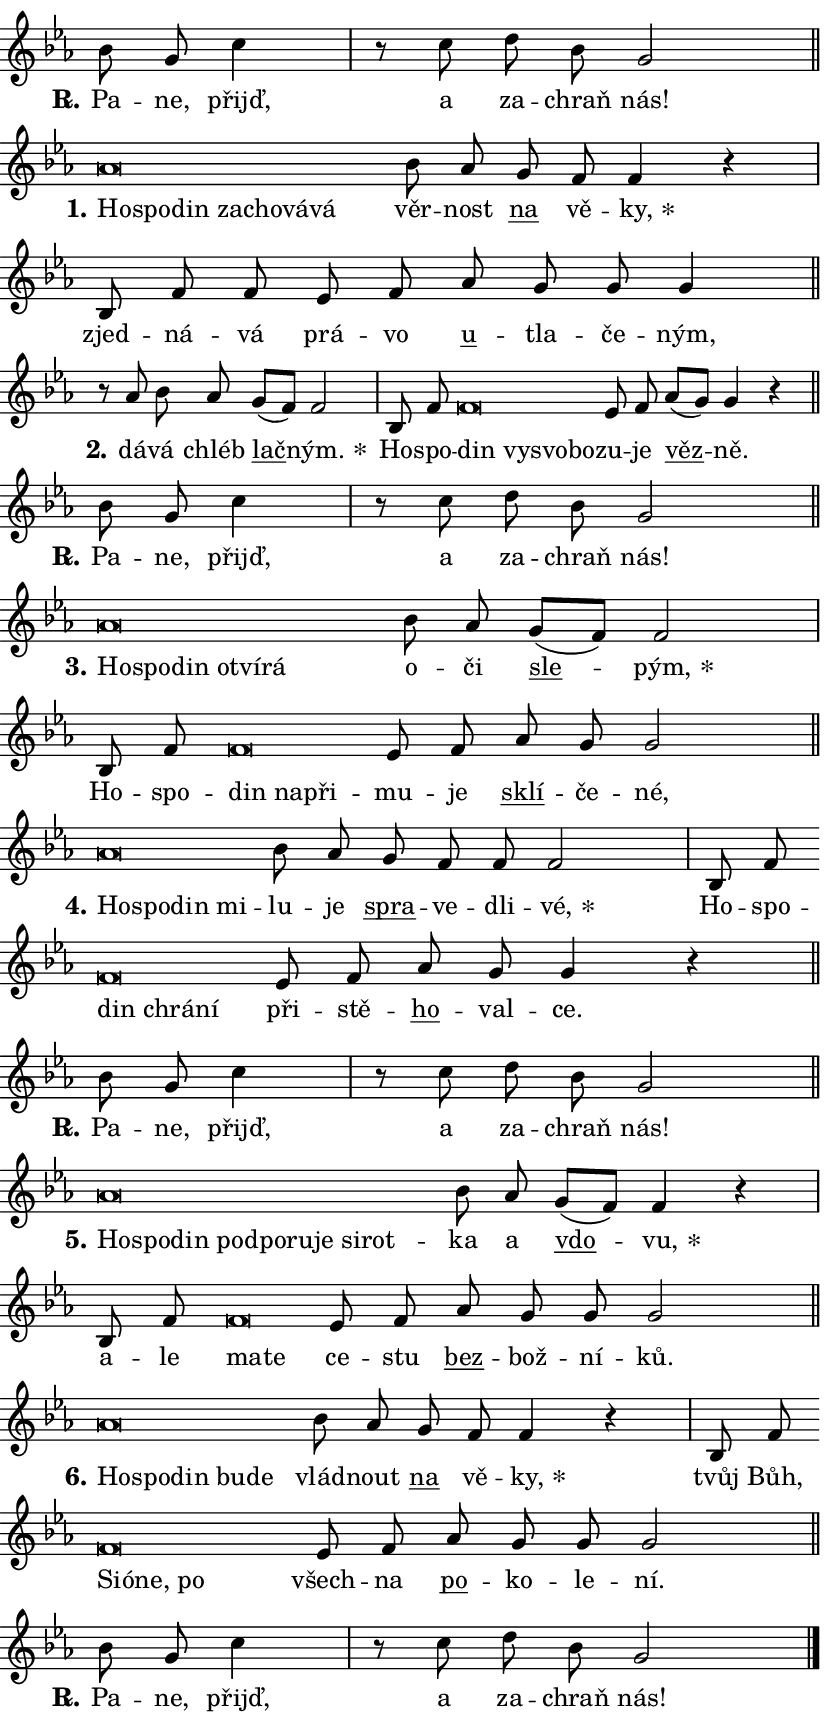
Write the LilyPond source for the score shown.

\version "2.24.0"
\header { tagline = "" }
\paper {
  indent = 0\cm
  top-margin = 0\cm
  right-margin = 0.13\cm % to fit lyric hyphens
  bottom-margin = 0\cm
  left-margin = 0\cm
  paper-width = 14\cm
  page-breaking = #ly:one-page-breaking
  system-system-spacing.basic-distance = #11
  score-system-spacing.basic-distance = #11
  ragged-last = ##f
}


%% Author: Thomas Morley
%% https://lists.gnu.org/archive/html/lilypond-user/2020-05/msg00002.html
#(define (line-position grob)
"Returns position of @var[grob} in current system:
   @code{'start}, if at first time-step
   @code{'end}, if at last time-step
   @code{'middle} otherwise
"
  (let* ((col (ly:item-get-column grob))
         (ln (ly:grob-object col 'left-neighbor))
         (rn (ly:grob-object col 'right-neighbor))
         (col-to-check-left (if (ly:grob? ln) ln col))
         (col-to-check-right (if (ly:grob? rn) rn col))
         (break-dir-left
           (and
             (ly:grob-property col-to-check-left 'non-musical #f)
             (ly:item-break-dir col-to-check-left)))
         (break-dir-right
           (and
             (ly:grob-property col-to-check-right 'non-musical #f)
             (ly:item-break-dir col-to-check-right))))
        (cond ((eqv? 1 break-dir-left) 'start)
              ((eqv? -1 break-dir-right) 'end)
              (else 'middle))))

#(define (tranparent-at-line-position vctor)
  (lambda (grob)
  "Relying on @code{line-position} select the relevant enry from @var{vctor}.
Used to determine transparency,"
    (case (line-position grob)
      ((end) (not (vector-ref vctor 0)))
      ((middle) (not (vector-ref vctor 1)))
      ((start) (not (vector-ref vctor 2))))))

noteHeadBreakVisibility =
#(define-music-function (break-visibility)(vector?)
"Makes @code{NoteHead}s transparent relying on @var{break-visibility}"
#{
  \override NoteHead.transparent =
    #(tranparent-at-line-position break-visibility)
#})

#(define delete-ledgers-for-transparent-note-heads
  (lambda (grob)
    "Reads whether a @code{NoteHead} is transparent.
If so this @code{NoteHead} is removed from @code{'note-heads} from
@var{grob}, which is supposed to be @code{LedgerLineSpanner}.
As a result ledgers are not printed for this @code{NoteHead}"
    (let* ((nhds-array (ly:grob-object grob 'note-heads))
           (nhds-list
             (if (ly:grob-array? nhds-array)
                 (ly:grob-array->list nhds-array)
                 '()))
           ;; Relies on the transparent-property being done before
           ;; Staff.LedgerLineSpanner.after-line-breaking is executed.
           ;; This is fragile ...
           (to-keep
             (remove
               (lambda (nhd)
                 (ly:grob-property nhd 'transparent #f))
               nhds-list)))
      ;; TODO find a better method to iterate over grob-arrays, similiar
      ;; to filter/remove etc for lists
      ;; For now rebuilt from scratch
      (set! (ly:grob-object grob 'note-heads)  '())
      (for-each
        (lambda (nhd)
          (ly:pointer-group-interface::add-grob grob 'note-heads nhd))
        to-keep))))

squashNotes = {
  \override NoteHead.X-extent = #'(-0.2 . 0.2)
  \override NoteHead.Y-extent = #'(-0.75 . 0)
  \override NoteHead.stencil =
    #(lambda (grob)
       (let ((pos (ly:grob-property grob 'staff-position)))
         (begin
           (if (< pos -7) (display "ERROR: Lower brevis then expected\n") (display ""))
           (if (<= pos -6) ly:text-interface::print ly:note-head::print))))
}
unSquashNotes = {
  \revert NoteHead.X-extent
  \revert NoteHead.Y-extent
  \revert NoteHead.stencil
}

hideNotes = \noteHeadBreakVisibility #begin-of-line-visible
unHideNotes = \noteHeadBreakVisibility #all-visible

% work-around for resetting accidentals
% https://lilypond.org/doc/v2.23/Documentation/notation/displaying-rhythms#unmetered-music
cadenzaMeasure = {
  \cadenzaOff
  \partial 1024 s1024
  \cadenzaOn
}

#(define-markup-command (accent layout props text) (markup?)
  "Underline accented syllable"
  (interpret-markup layout props
    #{\markup \override #'(offset . 4.3) \underline { #text }#}))

responsum = \markup \concat {
  "R" \hspace #-1.05 \path #0.1 #'((moveto 0 0.07) (lineto 0.9 0.8)) \hspace #0.05 "."
}

spaceSize = #0.6828661417322834 % exact space size for TeX Gyre Schola

\layout {
  \context {
    \Staff
    \remove "Time_signature_engraver"
    \override LedgerLineSpanner.after-line-breaking = #delete-ledgers-for-transparent-note-heads
  }
  \context {
    \Lyrics {
      \override LyricSpace.minimum-distance = \spaceSize
      \override LyricText.font-name = #"TeX Gyre Schola"
      \override LyricText.font-size = 1
      \override StanzaNumber.font-name = #"TeX Gyre Schola Bold"
      \override StanzaNumber.font-size = 1
    }
  }
  \context {
    \Score 
    \override NoteHead.text =
      #(lambda (grob) 
        (let ((pos (ly:grob-property grob 'staff-position)))
          #{\markup {
            \combine
              \halign #-0.55 \raise #(if (= pos -6) 0 0.5) \override #'(thickness . 2) \draw-line #'(3.2 . 0)
              \musicglyph "noteheads.sM1"
          }#}))
  }
}

% magnetic-lyrics.ily
%
%   written by
%     Jean Abou Samra <jean@abou-samra.fr>
%     Werner Lemberg <wl@gnu.org>
%
%   adapted by
%     Jiri Hon <jiri.hon@gmail.com>
%
% Version 2022-Apr-15

% https://www.mail-archive.com/lilypond-user@gnu.org/msg149350.html

#(define (Left_hyphen_pointer_engraver context)
   "Collect syllable-hyphen-syllable occurrences in lyrics and store
them in properties.  This engraver only looks to the left.  For
example, if the lyrics input is @code{foo -- bar}, it does the
following.

@itemize @bullet
@item
Set the @code{text} property of the @code{LyricHyphen} grob between
@q{foo} and @q{bar} to @code{foo}.

@item
Set the @code{left-hyphen} property of the @code{LyricText} grob with
text @q{foo} to the @code{LyricHyphen} grob between @q{foo} and
@q{bar}.
@end itemize

Use this auxiliary engraver in combination with the
@code{lyric-@/text::@/apply-@/magnetic-@/offset!} hook."
   (let ((hyphen #f)
         (text #f))
     (make-engraver
      (acknowledgers
       ((lyric-syllable-interface engraver grob source-engraver)
        (set! text grob)))
      (end-acknowledgers
       ((lyric-hyphen-interface engraver grob source-engraver)
        ;(when (not (grob::has-interface grob 'lyric-space-interface))
          (set! hyphen grob)));)
      ((stop-translation-timestep engraver)
       (when (and text hyphen)
         (ly:grob-set-object! text 'left-hyphen hyphen))
       (set! text #f)
       (set! hyphen #f)))))

#(define (lyric-text::apply-magnetic-offset! grob)
   "If the space between two syllables is less than the value in
property @code{LyricText@/.details@/.squash-threshold}, move the right
syllable to the left so that it gets concatenated with the left
syllable.

Use this function as a hook for
@code{LyricText@/.after-@/line-@/breaking} if the
@code{Left_@/hyphen_@/pointer_@/engraver} is active."
   (let ((hyphen (ly:grob-object grob 'left-hyphen #f)))
     (when hyphen
       (let ((left-text (ly:spanner-bound hyphen LEFT)))
         (when (grob::has-interface left-text 'lyric-syllable-interface)
           (let* ((common (ly:grob-common-refpoint grob left-text X))
                  (this-x-ext (ly:grob-extent grob common X))
                  (left-x-ext
                   (begin
                     ;; Trigger magnetism for left-text.
                     (ly:grob-property left-text 'after-line-breaking)
                     (ly:grob-extent left-text common X)))
                  ;; `delta` is the gap width between two syllables.
                  (delta (- (interval-start this-x-ext)
                            (interval-end left-x-ext)))
                  (details (ly:grob-property grob 'details))
                  (threshold (assoc-get 'squash-threshold details 0.2)))
             (when (< delta threshold)
               (let* (;; We have to manipulate the input text so that
                      ;; ligatures crossing syllable boundaries are not
                      ;; disabled.  For languages based on the Latin
                      ;; script this is essentially a beautification.
                      ;; However, for non-Western scripts it can be a
                      ;; necessity.
                      (lt (ly:grob-property left-text 'text))
                      (rt (ly:grob-property grob 'text))
                      (is-space (grob::has-interface hyphen 'lyric-space-interface))
                      (space (if is-space " " ""))
                      (extra-delta (if is-space spaceSize 0))
                      ;; Append new syllable.
                      (ltrt-space (if (and (string? lt) (string? rt))
                                (string-append lt space rt)
                                (make-concat-markup (list lt space rt))))
                      ;; Right-align `ltrt` to the right side.
                      (ltrt-space-markup (grob-interpret-markup
                               grob
                               (make-translate-markup
                                (cons (interval-length this-x-ext) 0)
                                (make-right-align-markup ltrt-space)))))
                 (begin
                   ;; Don't print `left-text`.
                   (ly:grob-set-property! left-text 'stencil #f)
                   ;; Set text and stencil (which holds all collected
                   ;; syllables so far) and shift it to the left.
                   (ly:grob-set-property! grob 'text ltrt-space)
                   (ly:grob-set-property! grob 'stencil ltrt-space-markup)
                   (ly:grob-translate-axis! grob (- (- delta extra-delta)) X))))))))))


#(define (lyric-hyphen::displace-bounds-first grob)
   ;; Make very sure this callback isn't triggered too early.
   (let ((left (ly:spanner-bound grob LEFT))
         (right (ly:spanner-bound grob RIGHT)))
     (ly:grob-property left 'after-line-breaking)
     (ly:grob-property right 'after-line-breaking)
     (ly:lyric-hyphen::print grob)))

squashThreshold = #0.4

\layout {
  \context {
    \Lyrics
    \consists #Left_hyphen_pointer_engraver
    \override LyricText.after-line-breaking =
      #lyric-text::apply-magnetic-offset!
    \override LyricHyphen.stencil = #lyric-hyphen::displace-bounds-first
    \override LyricText.details.squash-threshold = \squashThreshold
    \override LyricHyphen.minimum-distance = 0
    \override LyricHyphen.minimum-length = \squashThreshold
  }
}

squashText = \override LyricText.details.squash-threshold = 9999
unSquashText = \override LyricText.details.squash-threshold = \squashThreshold

leftText = \override LyricText.self-alignment-X = #LEFT
unLeftText = \revert LyricText.self-alignment-X

starOffset = #(lambda (grob) 
                (let ((x_offset (ly:self-alignment-interface::aligned-on-x-parent grob)))
                  (if (= x_offset 0) 0 (+ x_offset 1.2))))

star = #(define-music-function (syllable)(string?)
"Append star separator at the end of a syllable"
#{
  \once \override LyricText.X-offset = #starOffset
  \lyricmode { \markup {
    #syllable
    \override #'((font-name . "TeX Gyre Schola Bold")) \hspace #0.2 \lower #0.65 \larger "*"
  } }
#})

starAccent = #(define-music-function (syllable)(string?)
"Append star separator at the end of a syllable and make accent"
#{
  \once \override LyricText.X-offset = #starOffset
  \lyricmode { \markup {
    \accent #syllable
    \override #'((font-name . "TeX Gyre Schola Bold")) \hspace #0.2 \lower #0.65 \larger "*"
  } }
#})

breath = #(define-music-function (syllable)(string?)
"Append breathing indicator at the end of a syllable"
#{
  \lyricmode { \markup { #syllable "+" } }
#})

optionalBreath = #(define-music-function (syllable)(string?)
"Append optional breathing indicator at the end of a syllable"
#{
  \lyricmode { \markup { #syllable "(+)" } }
#})


\score {
    <<
        \new Voice = "melody" { \cadenzaOn \key es \major \relative { bes'8 g c4 \cadenzaMeasure \bar "|" r8 c d bes g2 \cadenzaMeasure \bar "||" \break } }
        \new Lyrics \lyricsto "melody" { \lyricmode { \set stanza = \responsum
Pa -- ne, přijď, a za -- chraň nás! } }
    >>
    \layout {}
}

\score {
    <<
        \new Voice = "melody" { \cadenzaOn \key es \major \relative { \squashNotes as'\breve*1/16 \hideNotes \breve*1/16 \bar "" \breve*1/16 \bar "" \breve*1/16 \bar "" \breve*1/16 \bar "" \breve*1/16 \breve*1/16 \bar "" \unHideNotes \unSquashNotes bes8 as \bar "" g f f4 r \cadenzaMeasure \bar "|" bes,8 f' f es8 f \bar "" as g g g4 \cadenzaMeasure \bar "||" \break } }
        \new Lyrics \lyricsto "melody" { \lyricmode { \set stanza = "1."
\leftText Ho -- \squashText spo -- din za -- cho -- vá -- vá \unLeftText \unSquashText věr -- nost \markup \accent na vě -- \star ky, zjed -- ná -- vá prá -- vo \markup \accent u -- tla -- če -- ným, } }
    >>
    \layout {}
}

\score {
    <<
        \new Voice = "melody" { \cadenzaOn \key es \major \relative { r8 as' bes8 as \bar "" g[( f)] f2 \cadenzaMeasure \bar "|" bes,8 f' \bar "" \squashNotes f\breve*1/16 \hideNotes \breve*1/16 \bar "" \breve*1/16 \breve*1/16 \bar "" \unHideNotes \unSquashNotes es8 f \bar "" as[( g)] g4 r \cadenzaMeasure \bar "||" \break } }
        \new Lyrics \lyricsto "melody" { \lyricmode { \set stanza = "2."
dá -- vá chléb \markup \accent lač -- \star ným. Ho -- spo -- \leftText din \squashText vy -- svo -- bo -- \unLeftText \unSquashText zu -- je \markup \accent věz -- ně. } }
    >>
    \layout {}
}

\score {
    <<
        \new Voice = "melody" { \cadenzaOn \key es \major \relative { bes'8 g c4 \cadenzaMeasure \bar "|" r8 c d bes g2 \cadenzaMeasure \bar "||" \break } }
        \new Lyrics \lyricsto "melody" { \lyricmode { \set stanza = \responsum
Pa -- ne, přijď, a za -- chraň nás! } }
    >>
    \layout {}
}

\score {
    <<
        \new Voice = "melody" { \cadenzaOn \key es \major \relative { \squashNotes as'\breve*1/16 \hideNotes \breve*1/16 \bar "" \breve*1/16 \bar "" \breve*1/16 \bar "" \breve*1/16 \breve*1/16 \bar "" \unHideNotes \unSquashNotes bes8 as \bar "" g[( f)] f2 \cadenzaMeasure \bar "|" bes,8 f' \bar "" \squashNotes f\breve*1/16 \hideNotes \breve*1/16 \breve*1/16 \bar "" \unHideNotes \unSquashNotes es8 f \bar "" as g g2 \cadenzaMeasure \bar "||" \break } }
        \new Lyrics \lyricsto "melody" { \lyricmode { \set stanza = "3."
\leftText Ho -- \squashText spo -- din o -- tví -- rá \unLeftText \unSquashText o -- či \markup \accent sle -- \star pým, Ho -- spo -- \leftText din \squashText na -- při -- \unLeftText \unSquashText mu -- je \markup \accent sklí -- če -- né, } }
    >>
    \layout {}
}

\score {
    <<
        \new Voice = "melody" { \cadenzaOn \key es \major \relative { \squashNotes as'\breve*1/16 \hideNotes \breve*1/16 \bar "" \breve*1/16 \breve*1/16 \bar "" \unHideNotes \unSquashNotes bes8 as \bar "" g f f f2 \cadenzaMeasure \bar "|" bes,8 f' \bar "" \squashNotes f\breve*1/16 \hideNotes \breve*1/16 \breve*1/16 \bar "" \unHideNotes \unSquashNotes es8 f \bar "" as g g4 r \cadenzaMeasure \bar "||" \break } }
        \new Lyrics \lyricsto "melody" { \lyricmode { \set stanza = "4."
\leftText Ho -- \squashText spo -- din mi -- \unLeftText \unSquashText lu -- je \markup \accent spra -- ve -- dli -- \star vé, Ho -- spo -- \leftText din \squashText chrá -- ní \unLeftText \unSquashText při -- stě -- \markup \accent ho -- val -- ce. } }
    >>
    \layout {}
}

\score {
    <<
        \new Voice = "melody" { \cadenzaOn \key es \major \relative { bes'8 g c4 \cadenzaMeasure \bar "|" r8 c d bes g2 \cadenzaMeasure \bar "||" \break } }
        \new Lyrics \lyricsto "melody" { \lyricmode { \set stanza = \responsum
Pa -- ne, přijď, a za -- chraň nás! } }
    >>
    \layout {}
}

\score {
    <<
        \new Voice = "melody" { \cadenzaOn \key es \major \relative { \squashNotes as'\breve*1/16 \hideNotes \breve*1/16 \bar "" \breve*1/16 \bar "" \breve*1/16 \bar "" \breve*1/16 \bar "" \breve*1/16 \bar "" \breve*1/16 \bar "" \breve*1/16 \breve*1/16 \bar "" \unHideNotes \unSquashNotes bes8 as \bar "" g[( f)] f4 r \cadenzaMeasure \bar "|" bes,8 f' \bar "" \squashNotes f\breve*1/16 \hideNotes \breve*1/16 \bar "" \unHideNotes \unSquashNotes es8 f \bar "" as g g g2 \cadenzaMeasure \bar "||" \break } }
        \new Lyrics \lyricsto "melody" { \lyricmode { \set stanza = "5."
\leftText Ho -- \squashText spo -- din pod -- po -- ru -- je si -- rot -- \unLeftText \unSquashText ka a \markup \accent vdo -- \star vu, a -- le \leftText ma -- \squashText te \unLeftText \unSquashText ce -- stu \markup \accent bez -- bož -- ní -- ků. } }
    >>
    \layout {}
}

\score {
    <<
        \new Voice = "melody" { \cadenzaOn \key es \major \relative { \squashNotes as'\breve*1/16 \hideNotes \breve*1/16 \bar "" \breve*1/16 \bar "" \breve*1/16 \breve*1/16 \bar "" \unHideNotes \unSquashNotes bes8 as \bar "" g f f4 r \cadenzaMeasure \bar "|" bes,8 f' \bar "" \squashNotes f\breve*1/16 \hideNotes \breve*1/16 \bar "" \breve*1/16 \breve*1/16 \bar "" \unHideNotes \unSquashNotes es8 f \bar "" as g g g2 \cadenzaMeasure \bar "||" \break } }
        \new Lyrics \lyricsto "melody" { \lyricmode { \set stanza = "6."
\leftText Ho -- \squashText spo -- din bu -- de \unLeftText \unSquashText vlád -- nout \markup \accent na vě -- \star ky, tvůj Bůh, \leftText Si -- \squashText ó -- ne, po \unLeftText \unSquashText všech -- na \markup \accent po -- ko -- le -- ní. } }
    >>
    \layout {}
}

\score {
    <<
        \new Voice = "melody" { \cadenzaOn \key es \major \relative { bes'8 g c4 \cadenzaMeasure \bar "|" r8 c d bes g2 \cadenzaMeasure \bar "||" \break } \bar "|." }
        \new Lyrics \lyricsto "melody" { \lyricmode { \set stanza = \responsum
Pa -- ne, přijď, a za -- chraň nás! } }
    >>
    \layout {}
}
